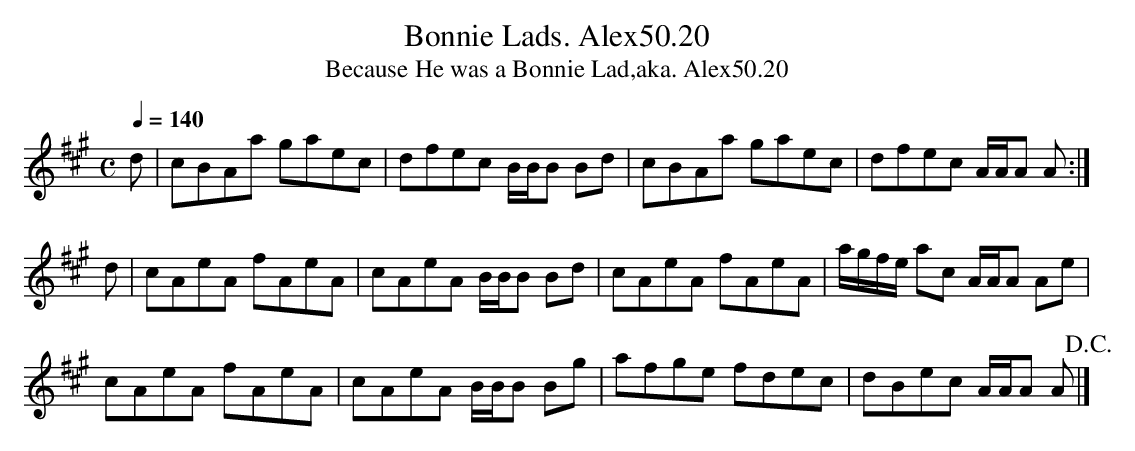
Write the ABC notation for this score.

X:1
T:Bonnie Lads. Alex50.20
T:Because He was a Bonnie Lad,aka. Alex50.20
M:C
L:1/8
Q:1/4=140
K:A
d|cBAa gaec|dfec B/B/B Bd|cBAa gaec|dfec A/A/A A:|
d|cAeA fAeA|cAeA B/B/B Bd|cAeA fAeA|a/g/f/e/ ac A/A/A Ae|
cAeA fAeA|cAeA B/B/B Bg|afge fdec|dBec A/A/A A!D.C.!|]
